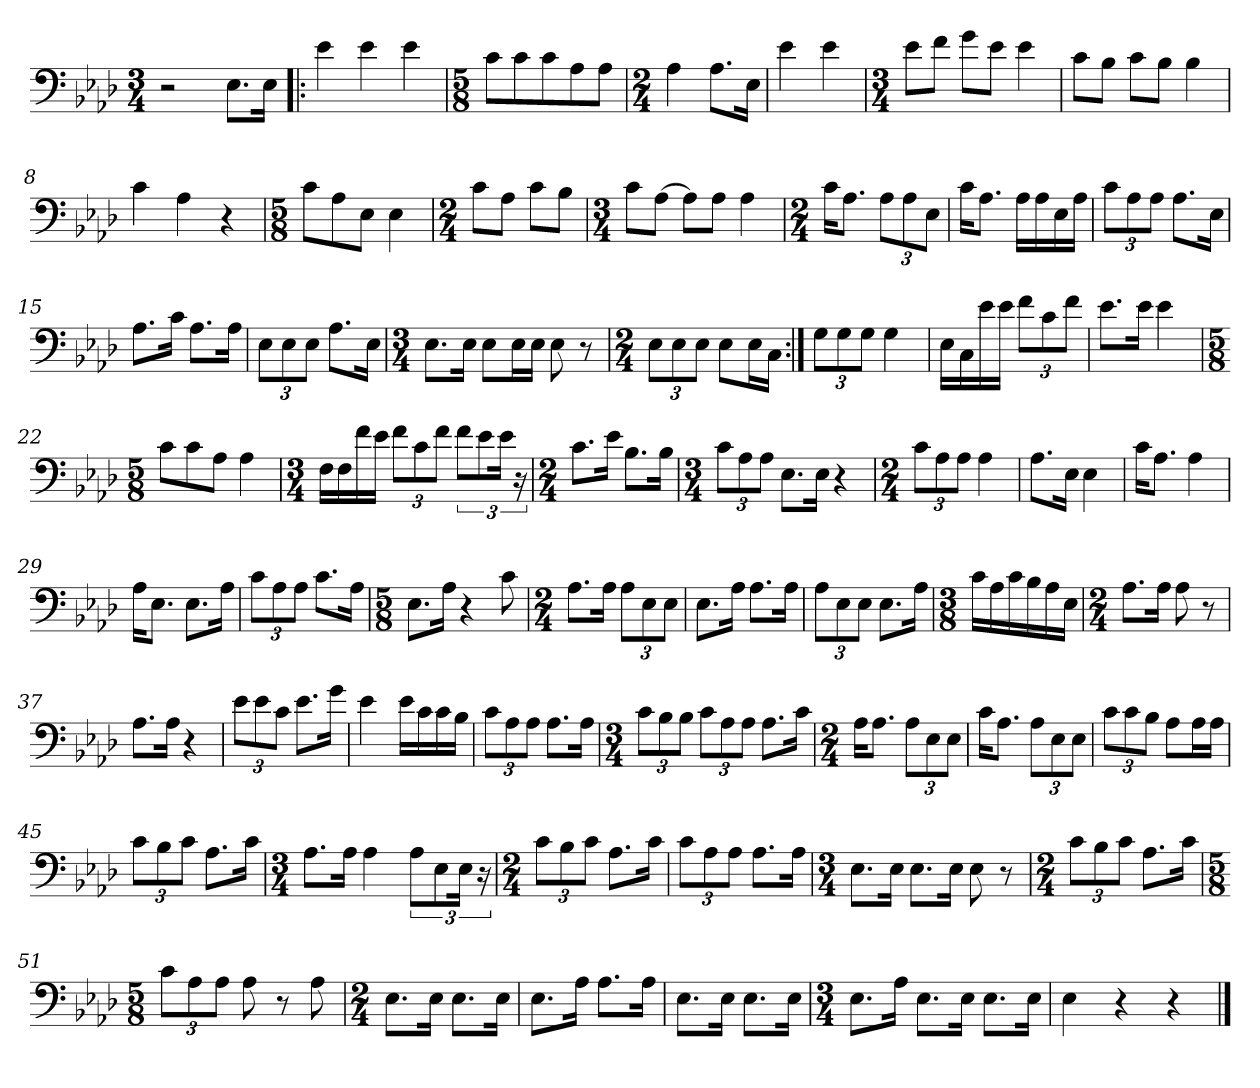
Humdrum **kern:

**kern
*part1
*staff1
*clefF4
*k[b-e-a-d-]
*M3/4
=1
2r
8.E-\L
16E-\Jk
=2!|:
4e-\
4e-\
4e-\
=3
*M5/8
8c\L
8c\
8c\
8A-\
8A-\J
=4
*M2/4
4A-\
8.A-\L
16E-\Jk
=5
4e-\
4e-\
=6
*M3/4
8e-\L
8f\J
8g\L
8e-\J
4e-\
=7
8c\L
8B-\J
8c\L
8B-\J
4B-\
=8
4c\
4A-\
4r
=9
*M5/8
8c\L
8A-\
8E-\J
4E-\
=10
*M2/4
8c\L
8A-\J
8c\L
8B-\J
=11
*M3/4
8c\L
[8A-\J
8A-\L]
8A-\J
4A-\
=12
*M2/4
16c\KL
8.A-\J
12A-\L
12A-\
12E-\J
=13
16c\KL
8.A-\J
16A-\LL
16A-\
16E-\
16A-\JJ
=14
12c\L
12A-\
12A-\J
8.A-\L
16E-\Jk
=15
8.A-\L
16c\Jk
8.A-\L
16A-\Jk
=16
12E-\L
12E-\
12E-\J
8.A-\L
16E-\Jk
=17
*M3/4
8.E-\L
16E-\Jk
8E-\L
16E-\L
16E-\JJ
8E-\
8r
=18
*M2/4
12E-\L
12E-\
12E-\J
8E-\L
16E-\L
16C\JJ
=19:|!
12G\L
12G\
12G\J
4G\
=20
16E-\LL
16C\
16e-\
16e-\JJ
12f\L
12c\
12f\J
=21
8.e-\L
16e-\Jk
4e-\
=22
*M5/8
8c\L
8c\
8A-\J
4A-\
=23
*M3/4
16F\LL
16F\
16f\
16e-\JJ
12f\L
12c\
12f\J
12f\L
12e-\
24e-\Jk
24r
=24
*M2/4
8.c\L
16e-\Jk
8.B-\L
16B-\Jk
=25
*M3/4
12c\L
12A-\
12A-\J
8.E-\L
16E-\Jk
4r
=26
*M2/4
12c\L
12A-\
12A-\J
4A-\
=27
8.A-\L
16E-\Jk
4E-\
=28
16c\KL
8.A-\J
4A-\
=29
16A-\KL
8.E-\J
8.E-\L
16A-\Jk
=30
12c\L
12A-\
12A-\J
8.c\L
16A-\Jk
=31
*M5/8
8.E-\L
16A-\Jk
4r
8c\
=32
*M2/4
8.A-\L
16A-\Jk
12A-\L
12E-\
12E-\J
=33
8.E-\L
16A-\Jk
8.A-\L
16A-\Jk
=34
12A-\L
12E-\
12E-\J
8.E-\L
16A-\Jk
=35
*M3/8
16c\LL
16A-\
16c\
16B-\
16A-\
16E-\JJ
=36
*M2/4
8.A-\L
16A-\Jk
8A-\
8r
=37
8.A-\L
16A-\Jk
4r
=38
12e-\L
12e-\
12c\J
8.e-\L
16g\Jk
=39
4e-\
16e-\LL
16c\
16c\
16B-\JJ
=40
12c\L
12A-\
12A-\J
8.A-\L
16A-\Jk
=41
*M3/4
12c\L
12B-\
12B-\J
12c\L
12A-\
12A-\J
8.A-\L
16c\Jk
=42
*M2/4
16A-\KL
8.A-\J
12A-\L
12E-\
12E-\J
=43
16c\KL
8.A-\J
12A-\L
12E-\
12E-\J
=44
12c\L
12c\
12B-\J
8A-\L
16A-\L
16A-\JJ
=45
12c\L
12B-\
12c\J
8.A-\L
16c\Jk
=46
*M3/4
8.A-\L
16A-\Jk
4A-\
12A-\L
12E-\
24E-\Jk
24r
=47
*M2/4
12c\L
12B-\
12c\J
8.A-\L
16c\Jk
=48
12c\L
12A-\
12A-\J
8.A-\L
16A-\Jk
=49
*M3/4
8.E-\L
16E-\Jk
8.E-\L
16E-\Jk
8E-\
8r
=50
*M2/4
12c\L
12B-\
12c\J
8.A-\L
16c\Jk
=51
*M5/8
12c\L
12A-\
12A-\J
8A-\
8r
8A-\
=52
*M2/4
8.E-\L
16E-\Jk
8.E-\L
16E-\Jk
=53
8.E-\L
16A-\Jk
8.A-\L
16A-\Jk
=54
8.E-\L
16E-\Jk
8.E-\L
16E-\Jk
=55
*M3/4
8.E-\L
16A-\Jk
8.E-\L
16E-\Jk
8.E-\L
16E-\Jk
=56
4E-\
4r
4r
==
*-
